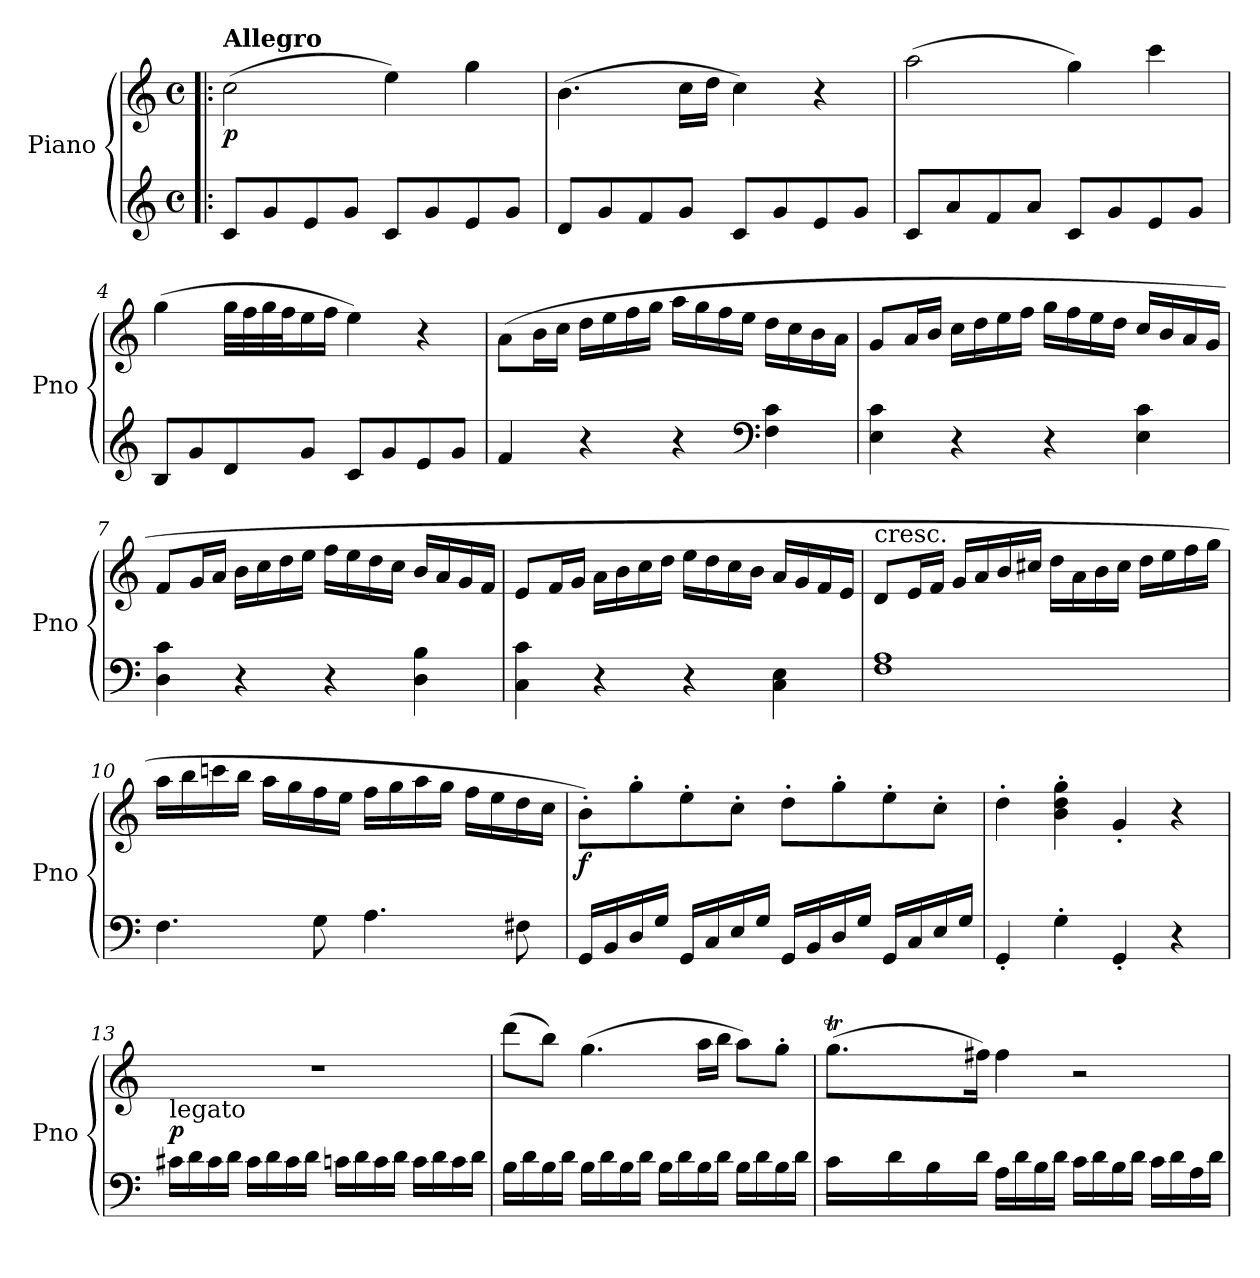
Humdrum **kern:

**kern	**kern	**dynam
*part1	*part1	*part1
*staff2	*staff1	*staff1/2
*I"Piano	*	*
*I'Pno	*	*
*clefG2	*clefG2	*
*k[]	*k[]	*
*M4/4	*M4/4	*
*met(c)	*met(c)	*
=1!|:	=1!|:	=1!|:
!	!LO:TX:a:B:t=Allegro	!
!	!	!LO:DY:b
8c/L	(2cc\	p
8g/	.	.
8e/	.	.
8g/J	.	.
8c/L	4ee\)	.
8g/	.	.
8e/	4gg\	.
8g/J	.	.
=2	=2	=2
8d/L	(4.b\	.
8g/	.	.
8f/	.	.
8g/J	16cc\LL	.
.	16dd\JJ	.
8c/L	4cc\)	.
8g/	.	.
8e/	4r	.
8g/J	.	.
=3	=3	=3
8c/L	(2aa\	.
8a/	.	.
8f/	.	.
8a/J	.	.
8c/L	4gg\)	.
8g/	.	.
8e/	4ccc\	.
8g/J	.	.
=4	=4	=4
8B/L	(4gg\	.
8g/	.	.
8d/	32gg\LLL	.
.	32ff\	.
.	32gg\	.
.	32ff\J	.
8g/J	16ee\	.
.	16ff\JJ	.
8c/L	4ee\)	.
8g/	.	.
8e/	4r	.
8g/J	.	.
!!LO:LB:g=z
=5	=5	=5
4f/	(8a\L	.
.	16b\L	.
.	16cc\JJ	.
4r	16dd\LL	.
.	16ee\	.
.	16ff\	.
.	16gg\JJ	.
4r	16aa\LL	.
.	16gg\	.
.	16ff\	.
.	16ee\JJ	.
*clefF4	*	*
4F\ 4c\	16dd\LL	.
.	16cc\	.
.	16b\	.
.	16a\JJ	.
=6	=6	=6
4E\ 4c\	8g/L	.
.	16a/L	.
.	16b/JJ	.
4r	16cc\LL	.
.	16dd\	.
.	16ee\	.
.	16ff\JJ	.
4r	16gg\LL	.
.	16ff\	.
.	16ee\	.
.	16dd\JJ	.
4E\ 4c\	16cc/LL	.
.	16b/	.
.	16a/	.
.	16g/JJ	.
=7	=7	=7
4D\ 4c\	8f/L	.
.	16g/L	.
.	16a/JJ	.
4r	16b\LL	.
.	16cc\	.
.	16dd\	.
.	16ee\JJ	.
4r	16ff\LL	.
.	16ee\	.
.	16dd\	.
.	16cc\JJ	.
4D\ 4B\	16b/LL	.
.	16a/	.
.	16g/	.
.	16f/JJ	.
!!LO:LB:g=z
=8	=8	=8
4C\ 4c\	8e/L	.
.	16f/L	.
.	16g/JJ	.
4r	16a\LL	.
.	16b\	.
.	16cc\	.
.	16dd\JJ	.
4r	16ee\LL	.
.	16dd\	.
.	16cc\	.
.	16b\JJ	.
4C\ 4E\	16a/LL	.
.	16g/	.
.	16f/	.
.	16e/JJ	.
=9	=9	=9
!	!LO:TX:a:t=cresc.	!
1F 1A	8d/L	.
.	16e/L	.
.	16f/JJ	.
.	16g/LL	.
.	16a/	.
.	16b/	.
.	16cc#X/JJ	.
.	16dd\LL	.
.	16a\	.
.	16b\	.
.	16cc#\JJ	.
.	16dd\LL	.
.	16ee\	.
.	16ff\	.
.	16gg\JJ	.
!!LO:LB:g=z
=10	=10	=10
4.F\	16aa\LL	.
.	16bb\	.
.	16cccn\	.
.	16bb\JJ	.
.	16aa\LL	.
.	16gg\	.
8G\	16ff\	.
.	16ee\JJ	.
4.A\	16ff\LL	.
.	16gg\	.
.	16aa\	.
.	16gg\JJ	.
.	16ff\LL	.
.	16ee\	.
8F#X\	16dd\	.
.	16cc\JJ	.
!!LO:LB:g=z
=11	=11	=11
!	!	!LO:DY:b
16GG/LL	8b'\L)	f
16BB/	.	.
16D/	8gg'\	.
16G/JJ	.	.
16GG/LL	8ee'\	.
16C/	.	.
16E/	8cc'\J	.
16G/JJ	.	.
16GG/LL	8dd'\L	.
16BB/	.	.
16D/	8gg'\	.
16G/JJ	.	.
16GG/LL	8ee'\	.
16C/	.	.
16E/	8cc'\J	.
16G/JJ	.	.
=12	=12	=12
4GG'/	4dd'\	.
4G'\	4b\' 4dd\' 4gg\'	.
4GG'/	4g'/	.
4r	4r	.
=13	=13	=13
!LO:TX:a:t=legato	!	!
!	!	!LO:DY:a=2
16c#X\LL	1r	p
16d\	.	.
16c#\	.	.
16d\JJ	.	.
16c#\LL	.	.
16d\	.	.
16c#\	.	.
16d\JJ	.	.
16cn\LL	.	.
16d\	.	.
16c\	.	.
16d\JJ	.	.
16c\LL	.	.
16d\	.	.
16c\	.	.
16d\JJ	.	.
!!LO:PB:g=z
=14	=14	=14
16B\LL	(8ddd\L	.
16d\	.	.
16B\	8bb\J)	.
16d\JJ	.	.
16B\LL	(4.gg\	.
16d\	.	.
16B\	.	.
16d\JJ	.	.
16B\LL	.	.
16d\	.	.
16B\	16aa\LL	.
16d\JJ	16bb\JJ	.
16B\LL	8aa\L)	.
16d\	.	.
16B\	8gg'\J	.
16d\JJ	.	.
!!LO:LB:g=z
=15	=15	=15
*	*^	*
16c\LL	(8.ggT\L	32aaLLLyy	.
.	.	32ggyy	.
16d\	.	32aayy	.
.	.	32ggyy	.
16B\	.	32aayy	.
.	.	32ggJJJyy	.
16d\JJ	16ff#X\Jk)	2ryy	.
16A\LL	4ff#\	.	.
16d\	.	.	.
16B\	.	.	.
16d\JJ	.	.	.
16c\LL	2r	.	.
16d\	.	.	.
16B\	.	.	.
16d\JJ	.	4ryy	.
16c\LL	.	.	.
16d\	.	.	.
16A\	.	.	.
16d\JJ	.	16ryy	.
*	*v	*v	*
=	=	=
*-	*-	*-
